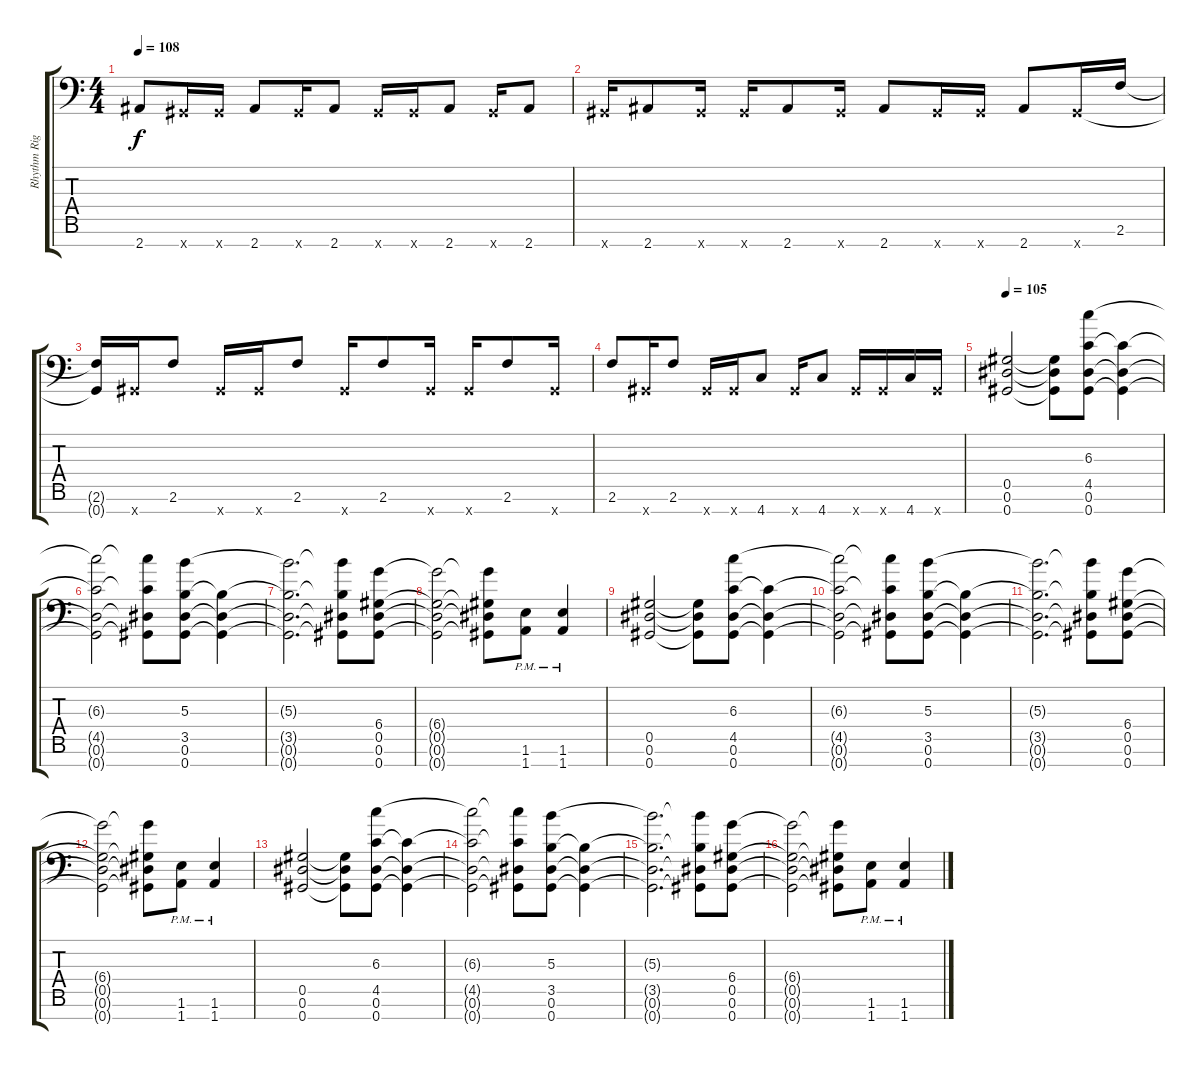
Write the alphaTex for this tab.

\track ("Rhythm Right" "Rhythm Rig") {instrument distortionguitar}
\staff {score tabs}
\tuning (Eb4 Bb3 Gb3 Db3 Ab2 Eb2 Ab1) {hide}
\ts (4 4)
\tempo 108
\clef f4
\ks c
2.7.8{dy f} 0.7{x}.16 0.7{x}.16 2.7.8 0.7{x}.16 2.7.8 0.7{x}.16 0.7{x}.16 2.7.8 0.7{x}.16 2.7.8 |
0.7{x}.16 2.7.8 0.7{x}.16 0.7{x}.16 2.7.8 0.7{x}.16 2.7.8 0.7{x}.16 0.7{x}.16 2.7.8 0.7{x}.16 2.6.16 |
(2.6{t} 0.7{t}).16 0.7{x}.16 2.6.8 0.7{x}.16 0.7{x}.16 2.6.8 0.7{x}.16 2.6.8 0.7{x}.16 0.7{x}.16 2.6.8 0.7{x}.16 |
2.6.8 0.7{x}.16 2.6.8 0.7{x}.16 0.7{x}.16 4.7.8 0.7{x}.16 4.7.8 0.7{x}.16 0.7{x}.16 4.7.16 0.7{x}.16 |
\tempo 105
(0.5 0.6 0.7).2 (0.5{t} 0.6{t} 0.7{t}).8 (6.3 4.5 0.6 0.7).8 (4.5{t} 0.6{t} 0.7{t}).4 |
(6.3{t} 4.5{t} 0.6{t} 0.7{t}).2 (6.3{t} 4.5{t} 0.6{t} 0.7{t}).8 (5.3 3.5 0.6 0.7).8 (3.5{t} 0.6{t} 0.7{t}).4 |
(5.3{t} 3.5{t} 0.6{t} 0.7{t}).2{d} (5.3{t} 3.5{t} 0.6{t} 0.7{t}).8 (6.4 0.5 0.6 0.7).8 |
(6.4{t} 0.5{t} 0.6{t} 0.7{t}).2 (6.4{t} 0.5{t} 0.6{t} 0.7{t}).8 (1.6{pm} 1.7{pm}).8 (1.6{pm} 1.7{pm}).4 |
(0.5 0.6 0.7).2 (0.5{t} 0.6{t} 0.7{t}).8 (6.3 4.5 0.6 0.7).8 (4.5{t} 0.6{t} 0.7{t}).4 |
(6.3{t} 4.5{t} 0.6{t} 0.7{t}).2 (6.3{t} 4.5{t} 0.6{t} 0.7{t}).8 (5.3 3.5 0.6 0.7).8 (3.5{t} 0.6{t} 0.7{t}).4 |
(5.3{t} 3.5{t} 0.6{t} 0.7{t}).2{d} (5.3{t} 3.5{t} 0.6{t} 0.7{t}).8 (6.4 0.5 0.6 0.7).8 |
(6.4{t} 0.5{t} 0.6{t} 0.7{t}).2 (6.4{t} 0.5{t} 0.6{t} 0.7{t}).8 (1.6{pm} 1.7{pm}).8 (1.6{pm} 1.7{pm}).4 |
(0.5 0.6 0.7).2 (0.5{t} 0.6{t} 0.7{t}).8 (6.3 4.5 0.6 0.7).8 (4.5{t} 0.6{t} 0.7{t}).4 |
(6.3{t} 4.5{t} 0.6{t} 0.7{t}).2 (6.3{t} 4.5{t} 0.6{t} 0.7{t}).8 (5.3 3.5 0.6 0.7).8 (3.5{t} 0.6{t} 0.7{t}).4 |
(5.3{t} 3.5{t} 0.6{t} 0.7{t}).2{d} (5.3{t} 3.5{t} 0.6{t} 0.7{t}).8 (6.4 0.5 0.6 0.7).8 |
(6.4{t} 0.5{t} 0.6{t} 0.7{t}).2 (6.4{t} 0.5{t} 0.6{t} 0.7{t}).8 (1.6{pm} 1.7{pm}).8 (1.6{pm} 1.7{pm}).4
